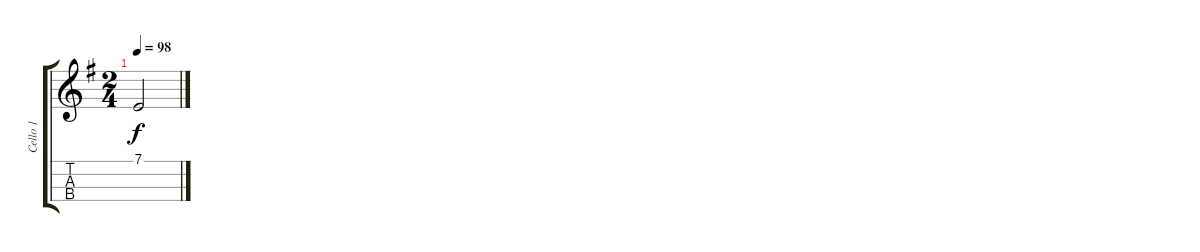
\track ("Cello 1" "Cello 1") {instrument cello}
\staff {score tabs}
\tuning (A3 D3 G2 C2) {hide}
\ts (2 4)
\tempo 98
\clef g2
\ks g
7.1{t}.2{dy f}
